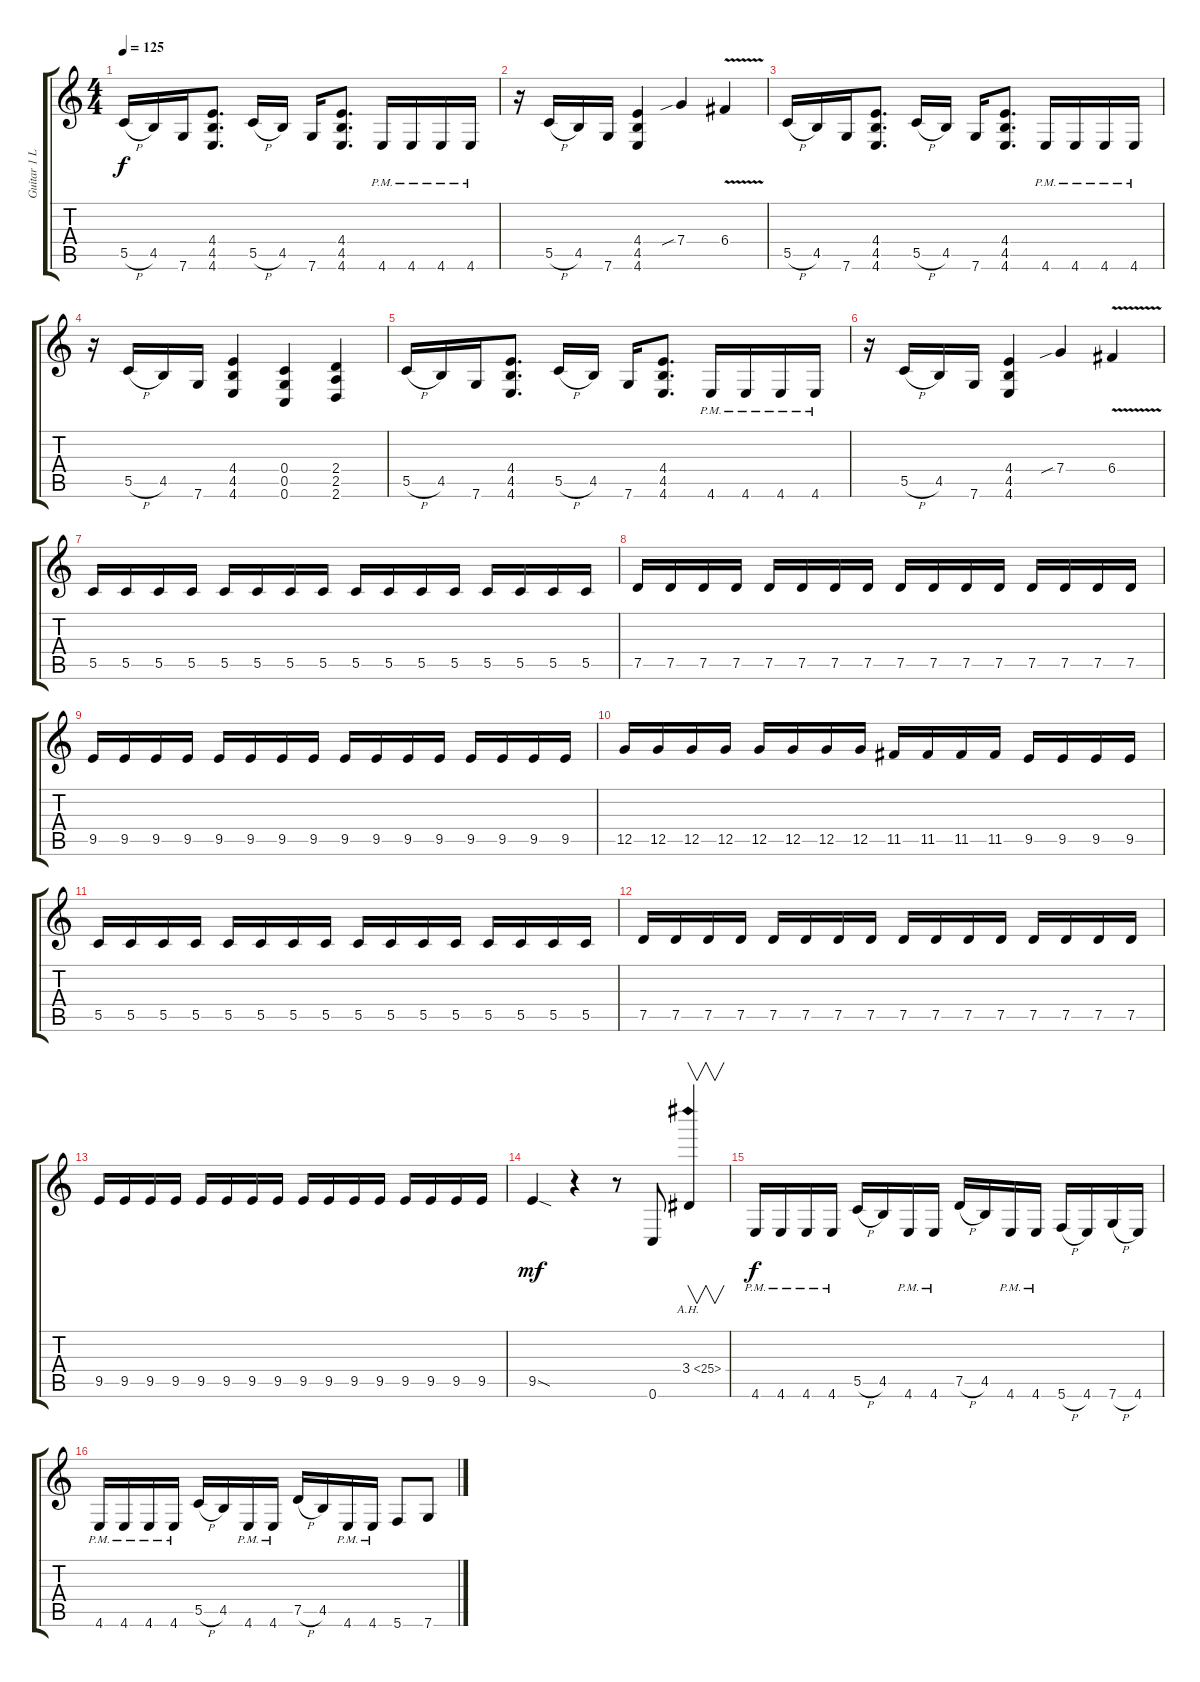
\track ("Guitar 1 Left" "Guitar 1 L") {instrument distortionguitar}
\staff {score tabs}
\tuning (D4 A3 F3 C3 G2 C2) {hide}
\ts (4 4)
\tempo 125
\clef g2
\ks c
5.5{h}.16{dy f} 4.5.16 7.6.16 (4.4 4.5 4.6).8{d} 5.5{h}.16 4.5.16 7.6.16 (4.4 4.5 4.6).8{d} 4.6{pm}.16 4.6{pm}.16 4.6{pm}.16 4.6{pm}.16 |
r.16 5.5{h}.16 4.5.16 7.6.16 (4.4 4.5 4.6).4 7.4{sib}.4 6.4{v}.4 |
5.5{h}.16 4.5.16 7.6.16 (4.4 4.5 4.6).8{d} 5.5{h}.16 4.5.16 7.6.16 (4.4 4.5 4.6).8{d} 4.6{pm}.16 4.6{pm}.16 4.6{pm}.16 4.6{pm}.16 |
r.16 5.5{h}.16 4.5.16 7.6.16 (4.4 4.5 4.6).4 (0.4 0.5 0.6).4 (2.4 2.5 2.6).4 |
5.5{h}.16 4.5.16 7.6.16 (4.4 4.5 4.6).8{d} 5.5{h}.16 4.5.16 7.6.16 (4.4 4.5 4.6).8{d} 4.6{pm}.16 4.6{pm}.16 4.6{pm}.16 4.6{pm}.16 |
r.16 5.5{h}.16 4.5.16 7.6.16 (4.4 4.5 4.6).4 7.4{sib}.4 6.4{v}.4 |
5.5.16 5.5.16 5.5.16 5.5.16 5.5.16 5.5.16 5.5.16 5.5.16 5.5.16 5.5.16 5.5.16 5.5.16 5.5.16 5.5.16 5.5.16 5.5.16 |
7.5.16 7.5.16 7.5.16 7.5.16 7.5.16 7.5.16 7.5.16 7.5.16 7.5.16 7.5.16 7.5.16 7.5.16 7.5.16 7.5.16 7.5.16 7.5.16 |
9.5.16 9.5.16 9.5.16 9.5.16 9.5.16 9.5.16 9.5.16 9.5.16 9.5.16 9.5.16 9.5.16 9.5.16 9.5.16 9.5.16 9.5.16 9.5.16 |
12.5.16 12.5.16 12.5.16 12.5.16 12.5.16 12.5.16 12.5.16 12.5.16 11.5.16 11.5.16 11.5.16 11.5.16 9.5.16 9.5.16 9.5.16 9.5.16 |
5.5.16 5.5.16 5.5.16 5.5.16 5.5.16 5.5.16 5.5.16 5.5.16 5.5.16 5.5.16 5.5.16 5.5.16 5.5.16 5.5.16 5.5.16 5.5.16 |
7.5.16 7.5.16 7.5.16 7.5.16 7.5.16 7.5.16 7.5.16 7.5.16 7.5.16 7.5.16 7.5.16 7.5.16 7.5.16 7.5.16 7.5.16 7.5.16 |
9.5.16 9.5.16 9.5.16 9.5.16 9.5.16 9.5.16 9.5.16 9.5.16 9.5.16 9.5.16 9.5.16 9.5.16 9.5.16 9.5.16 9.5.16 9.5.16 |
9.5{sod}.4{dy mf} r.4 r.8 0.6.8 3.4{ah 22}.4{v} |
4.6{pm}.16{dy f} 4.6{pm}.16 4.6{pm}.16 4.6{pm}.16 5.5{h}.16 4.5.16 4.6{pm}.16 4.6{pm}.16 7.5{h}.16 4.5.16 4.6{pm}.16 4.6{pm}.16 5.6{h}.16 4.6.16 7.6{h}.16 4.6.16 |
4.6{pm}.16 4.6{pm}.16 4.6{pm}.16 4.6{pm}.16 5.5{h}.16 4.5.16 4.6{pm}.16 4.6{pm}.16 7.5{h}.16 4.5.16 4.6{pm}.16 4.6{pm}.16 5.6.8 7.6.8
